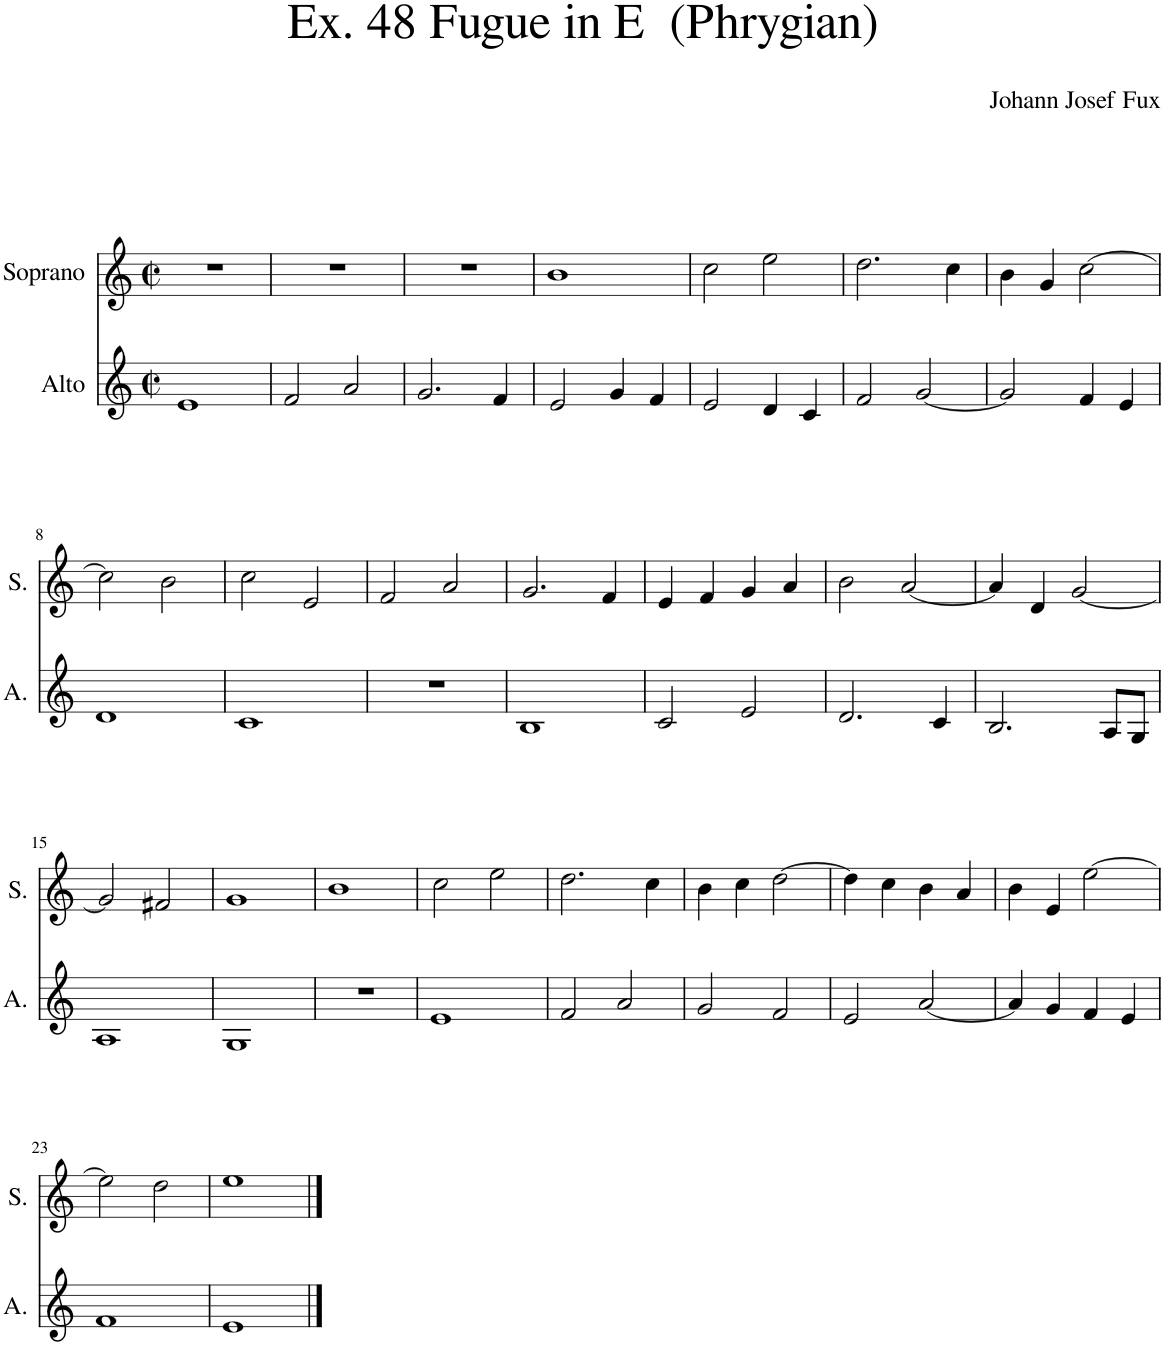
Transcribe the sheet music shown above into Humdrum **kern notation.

**kern	**kern
*part2	*part1
*staff2	*staff1
*I"Alto	*I"Soprano
*I'A.	*I'S.
*clefG2	*clefG2
*k[]	*k[]
*M2/2	*M2/2
*met(c|)	*met(c|)
=1	=1
1e	1r
=2	=2
2f/	1r
2a/	.
=3	=3
2.g/	1r
4f/	.
=4	=4
2e/	1b
4g/	.
4f/	.
=5	=5
2e/	2cc\
4d/	2ee\
4c/	.
=6	=6
2f/	2.dd\
[2g/	.
.	4cc\
=7	=7
2g/]	4b\
.	4g/
4f/	[2cc\
4e/	.
!!LO:LB:g=z
=8	=8
1d	2cc\]
.	2b\
=9	=9
1c	2cc\
.	2e/
=10	=10
1r	2f/
.	2a/
=11	=11
1B	2.g/
.	4f/
=12	=12
2c/	4e/
.	4f/
2e/	4g/
.	4a/
=13	=13
2.d/	2b\
.	[2a/
4c/	.
=14	=14
2.B/	4a/]
.	4d/
.	[2g/
8A/L	.
8G/J	.
!!LO:LB:g=z
=15	=15
1A	2g/]
.	2f#X/
=16	=16
1G	1g
=17	=17
1r	1b
=18	=18
1e	2cc\
.	2ee\
=19	=19
2f/	2.dd\
2a/	.
.	4cc\
=20	=20
2g/	4b\
.	4cc\
2f/	[2dd\
=21	=21
2e/	4dd\]
.	4cc\
[2a/	4b\
.	4a/
=22	=22
4a/]	4b\
4g/	4e/
4f/	[2ee\
4e/	.
!!LO:LB:g=z
=23	=23
1f	2ee\]
.	2dd\
=24	=24
1e	1ee
==	==
*-	*-
